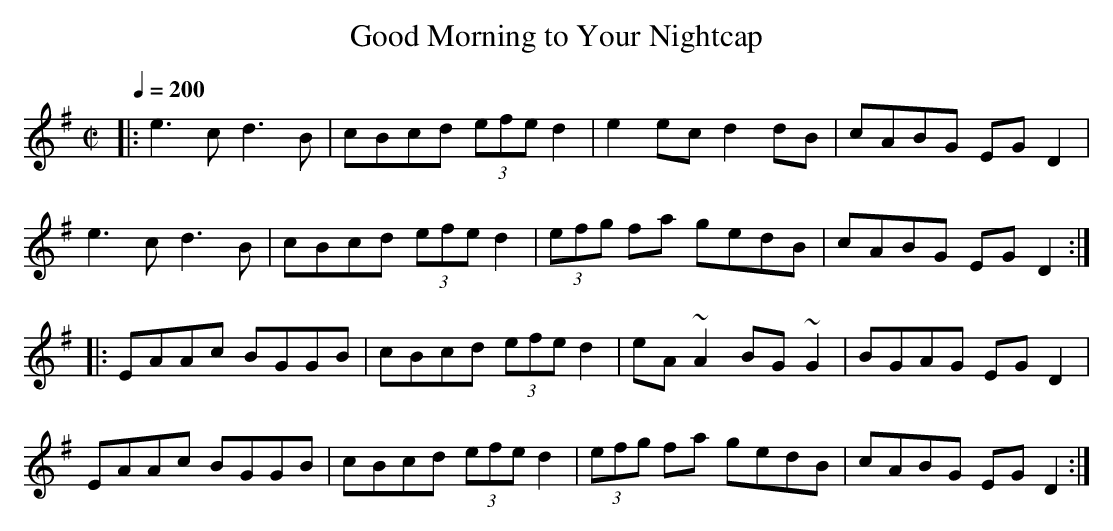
X:1
T:Good Morning to Your Nightcap
M:C|
L:1/8
Q:1/4=200
K:Ador
|:e3c d3B|cBcd  (3efe d2|e2ec d2dB|cABG EGD2|
e3c d3B|cBcd  (3efe d2|(3efg fa gedB|cABG EGD2:|
|:EAAc BGGB|cBcd  (3efe d2|eA~A2 BG~G2|BGAG EGD2|
EAAc BGGB|cBcd  (3efe d2|(3efg fa gedB|cABG EGD2:|
